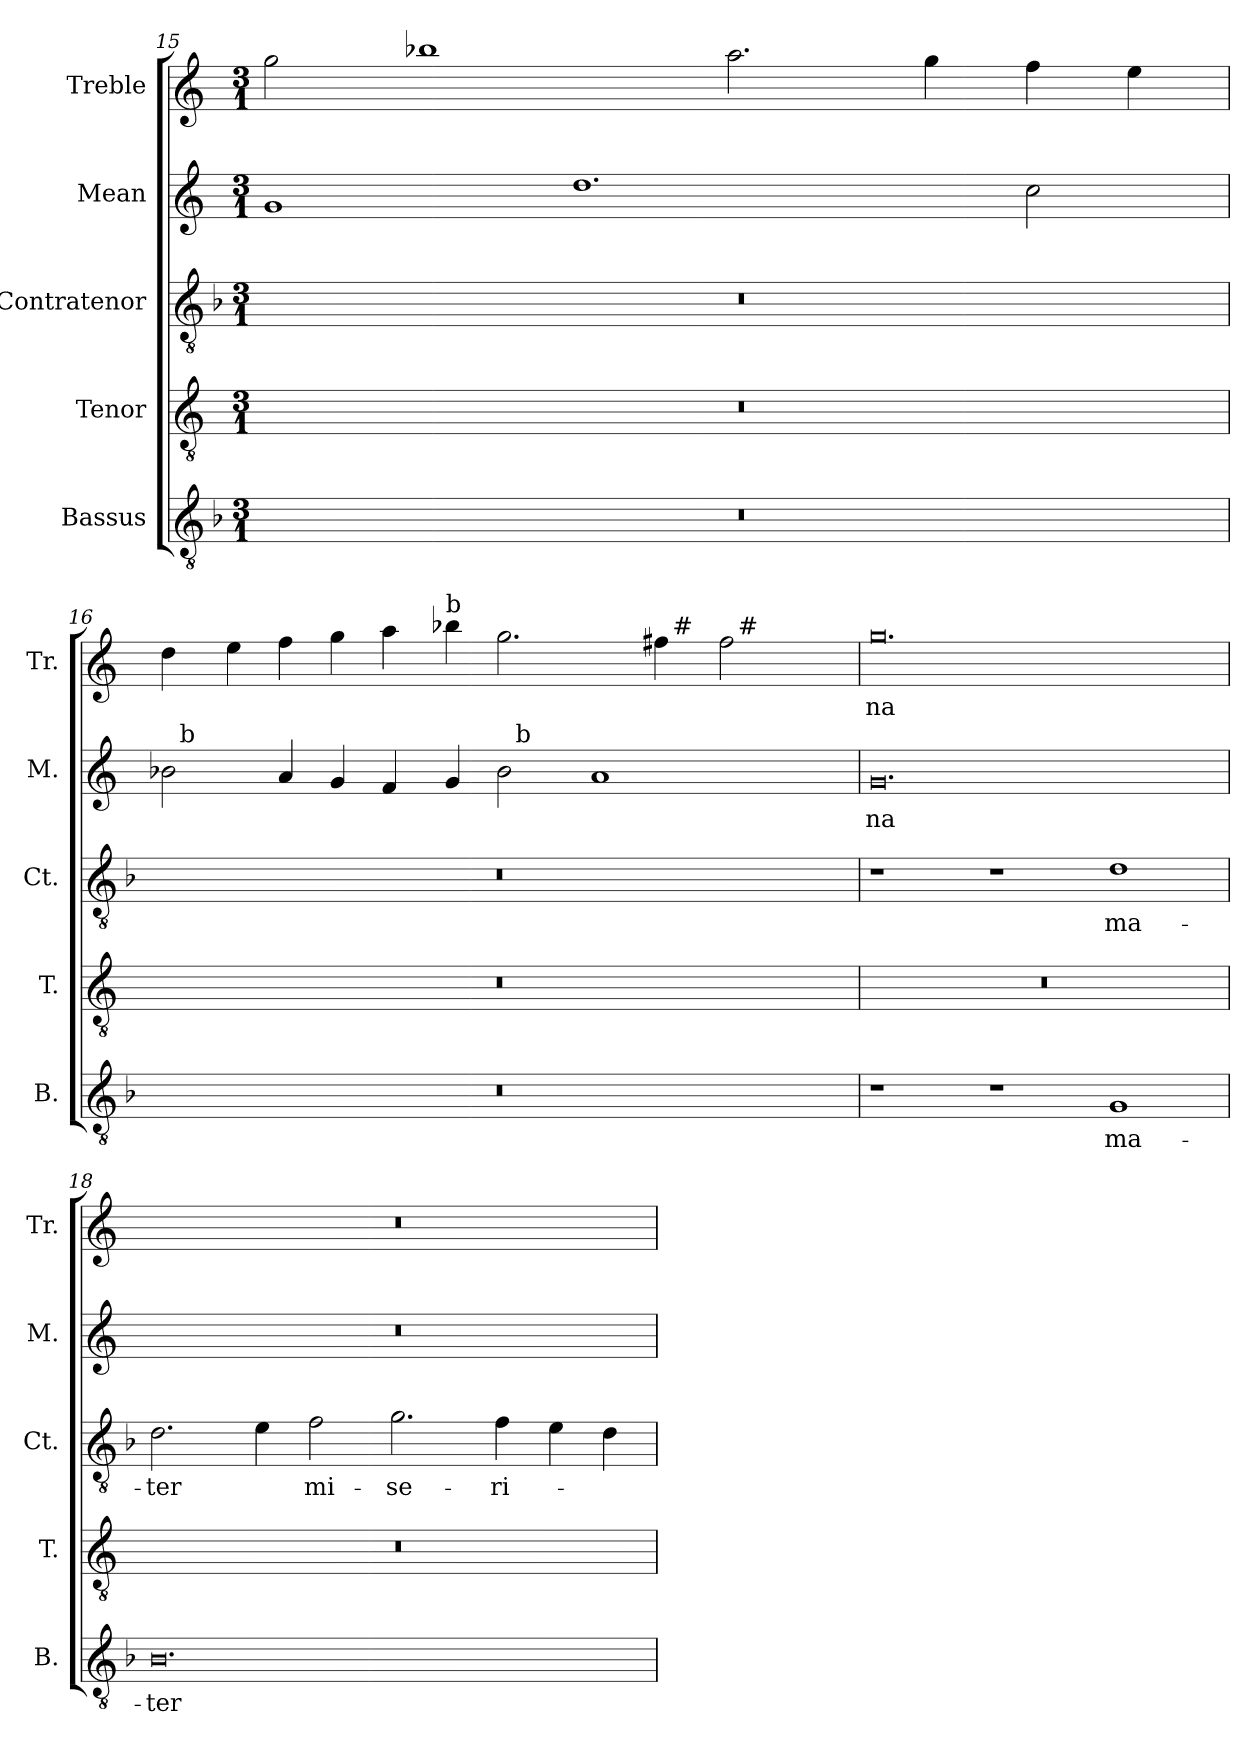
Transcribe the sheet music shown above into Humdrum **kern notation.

**kern	**text	**kern	**kern	**text	**kern	**text	**kern	**text
*part5	*part5	*part4	*part3	*part3	*part2	*part2	*part1	*part1
*staff5	*staff5	*staff4	*staff3	*staff3	*staff2	*staff2	*staff1	*staff1
*I"Bassus	*	*I"Tenor	*I"Contratenor	*	*I"Mean	*	*I"Treble	*
*I'B.	*	*I'T.	*I'Ct.	*	*I'M.	*	*I'Tr.	*
!!LO:PB:g=z
*clefGv2	*	*clefGv2	*clefGv2	*	*clefG2	*	*clefG2	*
*ITrd7c12	*	*ITrd7c12	*ITrd7c12	*	*	*	*	*
*k[b-]	*	*k[]	*k[b-]	*	*k[]	*	*k[]	*
*F:	*	*	*F:	*	*C:	*	*C:	*
*M3/1	*	*M3/1	*M3/1	*	*M3/1	*	*M3/1	*
=15	=15	=15	=15	=15	=15	=15	=15	=15
!LO:N:vis=1	!	!LO:N:vis=1	!LO:N:vis=1	!	!	!	!	!
0.r	.	0.r	0.r	.	1gi	.	2ggi\	.
.	.	.	.	.	.	.	1bb-Xi	.
.	.	.	.	.	1.ddi	.	.	.
.	.	.	.	.	.	.	2.aai\	.
.	.	.	.	.	.	.	4ggi\	.
.	.	.	.	.	2cci\	.	4ffi\	.
.	.	.	.	.	.	.	4eei\	.
=16`	=16`	=16`	=16`	=16`	=16`	=16`	=16`	=16`
!LO:N:vis=1	!	!LO:N:vis=1	!LO:N:vis=1	!	!	!	!	!
*	*	*	*	*	*^	*	*^	*
*	*	*	*	*	*	*^	*	*	*^	*
0.r	.	0.r	0.r	.	2b-i\	32ryy	1ryy	.	4ddi\	1ryy	1ryy	.
.	.	.	.	.	.	256ryy	.	.	.	.	.	.
!	!	!	!	!	!	!LO:TX:a:t=b	!	!	!	!	!	!
.	.	.	.	.	.	1ryy	.	.	.	.	.	.
.	.	.	.	.	.	.	.	.	4eei\	.	.	.
.	.	.	.	.	4ai/	.	.	.	4ffi\	.	.	.
.	.	.	.	.	4gi/	.	.	.	4ggi\	.	.	.
.	.	.	.	.	4fi/	.	2ryy	.	4aai\	1ryy	1ryy	.
.	.	.	.	.	.	1ryy	.	.	.	.	.	.
!	!	!	!	!	!	!	!	!	!LO:TX:a:t=b	!	!	!
.	.	.	.	.	4gi/	.	.	.	4bb-i\	.	.	.
.	.	.	.	.	2b-i\	.	32ryy	.	2.ggi\	.	.	.
.	.	.	.	.	.	.	256ryy	.	.	.	.	.
!	!	!	!	!	!	!	!LO:TX:a:t=b	!	!	!	!	!
.	.	.	.	.	.	.	1ryy	.	.	.	.	.
.	.	.	.	.	1ai	.	.	.	.	4ryy	2ryy	.
.	.	.	.	.	.	2ryy	.	.	.	.	.	.
.	.	.	.	.	.	.	.	.	4ff#i\	32ryy	.	.
.	.	.	.	.	.	.	.	.	.	256ryy	.	.
!	!	!	!	!	!	!	!	!	!	!LO:TX:a:t=#	!	!
.	.	.	.	.	.	.	.	.	.	2ryy	.	.
.	.	.	.	.	.	.	.	.	2ff#i\	.	32ryy	.
.	.	.	.	.	.	.	.	.	.	.	256ryy	.
!	!	!	!	!	!	!	!	!	!	!	!LO:TX:a:t=#	!
.	.	.	.	.	.	4ryy	4ryy	.	.	.	4ryy	.
.	.	.	.	.	.	8ryy	8ryy	.	.	8ryy	8ryy	.
.	.	.	.	.	.	16ryy	16ryy	.	.	16ryy	16ryy	.
.	.	.	.	.	.	64..ryy	64..ryy	.	.	64..ryy	64..ryy	.
=17`	=17`	=17`	=17`	=17`	=17`	=17`	=17`	=17`	=17`	=17`	=17`	=17`
!	!	!LO:N:vis=1	!	!	!	!	!	!	!	!	!	!
*	*	*	*	*	*v	*v	*v	*	*	*	*	*
*	*	*	*	*	*	*	*v	*v	*v	*
*	*	*	*	*	*^	*	*^	*
*	*	*	*	*	*	*^	*	*	*^	*
!	!	!	!	!	!	!	!	!LO:LY:b:color=#000000	!	!	!	!
*	*	*	*	*	*v	*v	*v	*	*	*	*	*
*	*	*	*	*	*	*	*v	*v	*v	*
*	*	*	*	*	*^	*	*^	*
*	*	*	*	*	*	*^	*	*	*^	*
!	!	!	!	!	!	!	!	!	!	!	!	!LO:LY:b:color=#000000
*	*	*	*	*	*v	*v	*v	*	*	*	*	*
*	*	*	*	*	*	*	*v	*v	*v	*
1r	.	0.r	1r	.	0.gi	-na	0.ggi	-na
1r	.	.	1r	.	.	.	.	.
!	!LO:LY:b:color=#000000	!	!	!	!	!	!	!
!	!	!	!	!LO:LY:b:color=#000000	!	!	!	!
1GGi	ma-	.	1Di	ma-	.	.	.	.
=18`	=18`	=18`	=18`	=18`	=18`	=18`	=18`	=18`
!	!LO:LY:b:color=#000000	!LO:N:vis=1	!	!	!	!	!	!
!	!	!	!	!LO:LY:b:color=#000000	!LO:N:vis=1	!	!LO:N:vis=1	!
0.BB-i	-ter	0.r	2.Di\	-ter	0.r	.	0.r	.
.	.	.	4Ei\	.	.	.	.	.
!	!	!	!	!LO:LY:b:color=#000000	!	!	!	!
.	.	.	2Fi\	mi-	.	.	.	.
!	!	!	!	!LO:LY:b:color=#000000	!	!	!	!
.	.	.	2.Gi\	-se-	.	.	.	.
!	!	!	!	!LO:LY:b:color=#000000	!	!	!	!
.	.	.	4Fi\	-ri-	.	.	.	.
.	.	.	4Ei\	.	.	.	.	.
.	.	.	4Di\	.	.	.	.	.
=`	=`	=`	=`	=`	=`	=`	=`	=`
*-	*-	*-	*-	*-	*-	*-	*-	*-
